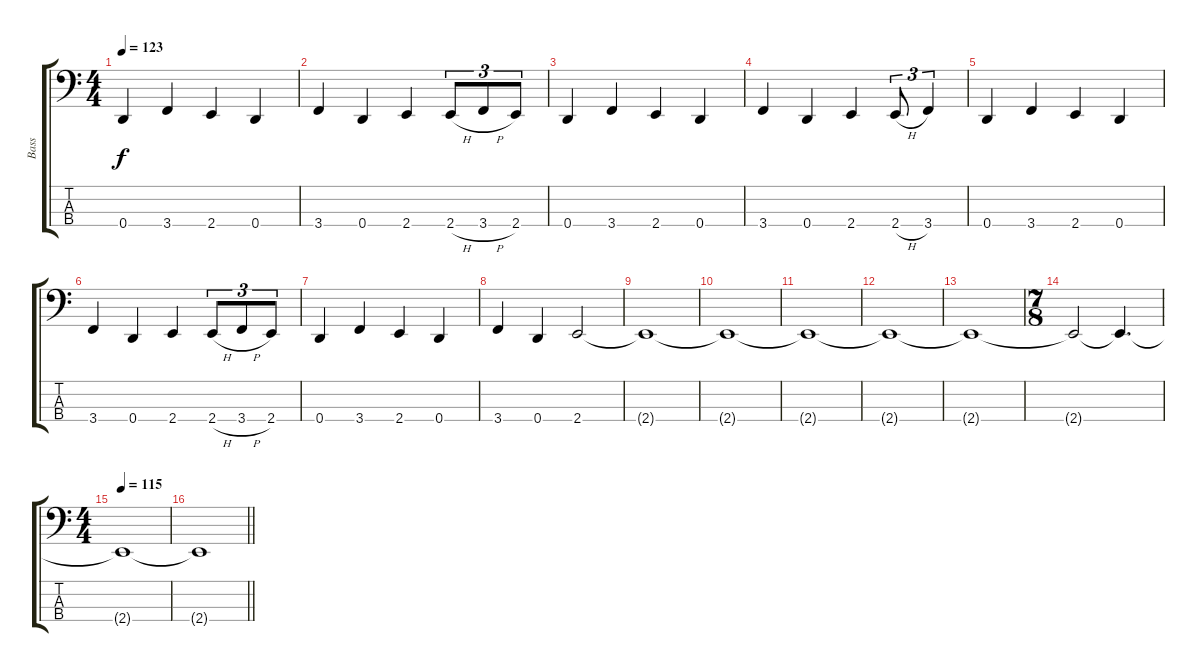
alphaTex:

\track ("Bass" "Bass") {instrument electricbassfinger}
\staff {score tabs}
\tuning (F2 C2 G1 D1) {hide}
\ts (4 4)
\tempo 123
\clef f4
\ks c
0.4.4{dy f} 3.4.4 2.4.4 0.4.4 |
3.4.4 0.4.4 2.4.4 2.4{h}.8{tu (3 2)} 3.4{h}.8{tu (3 2)} 2.4.8{tu (3 2)} |
0.4.4 3.4.4 2.4.4 0.4.4 |
3.4.4 0.4.4 2.4.4 2.4{h}.8{tu (3 2)} 3.4.4{tu (3 2)} |
0.4.4 3.4.4 2.4.4 0.4.4 |
3.4.4 0.4.4 2.4.4 2.4{h}.8{tu (3 2)} 3.4{h}.8{tu (3 2)} 2.4.8{tu (3 2)} |
0.4.4 3.4.4 2.4.4 0.4.4 |
3.4.4 0.4.4 2.4.2 |
2.4{t}.1 |
2.4{t}.1 |
2.4{t}.1 |
2.4{t}.1 |
2.4{t}.1 |
\ts (7 8)
2.4{t}.2 2.4{t}.4{d} |
\ts (4 4)
\tempo 115
2.4{t}.1 |
\barLineRight lightlight
2.4{t}.1
